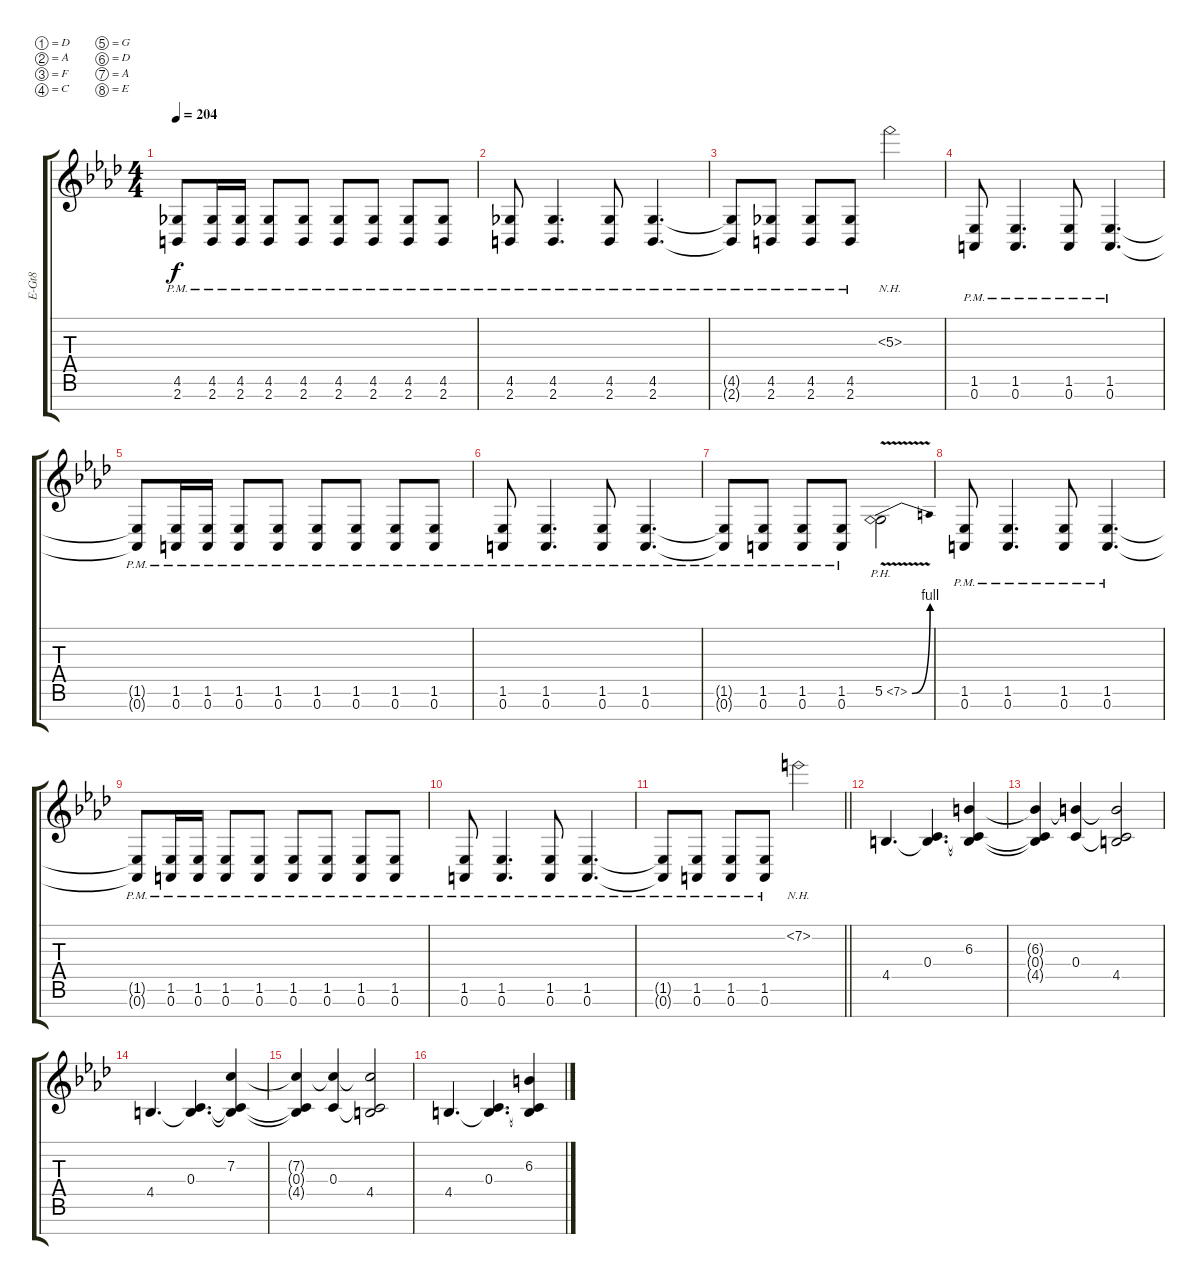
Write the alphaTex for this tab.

\bracketExtendMode groupsimilarinstruments
\otherSystemsTrackNameOrientation horizontal
\track ("Simon Girard" "E-Gt8") {instrument distortionguitar}
\staff {score tabs}
\tuning (D4 A3 F3 C3 G2 D2 A1 E1)
\ts (4 4)
\tempo 204
\clef g2
\ks ab
(4.6{pm t acc b} 2.7{pm t acc #}).8{dy f beam Up} (4.6{pm acc b} 2.7{pm acc #}).16{beam Up} (4.6{pm acc b} 2.7{pm acc #}).16{beam Up} (4.6{pm acc b} 2.7{pm acc #}).8{beam Up} (4.6{pm acc b} 2.7{pm acc #}).8{beam Up} (4.6{pm acc b} 2.7{pm acc #}).8{beam Up} (4.6{pm acc b} 2.7{pm acc #}).8{beam Up} (4.6{pm acc b} 2.7{pm acc #}).8{beam Up} (4.6{pm acc b} 2.7{pm acc #}).8{beam Up} |
(4.6{pm acc b} 2.7{pm acc #}).8{beam Up} (4.6{pm acc b} 2.7{pm acc #}).4{d beam Up} (4.6{pm acc b} 2.7{pm acc #}).8{beam Up} (4.6{pm acc b} 2.7{pm acc #}).4{d beam Up} |
(4.6{pm t acc b} 2.7{pm t acc #}).8{beam Up} (4.6{pm acc b} 2.7{pm acc #}).8{beam Up} (4.6{pm acc b} 2.7{pm acc #}).8{beam Up} (4.6{pm acc b} 2.7{pm acc #}).8{beam Up} 5.3{nh acc forcenatural}.2{beam Down} |
(1.6{pm acc forcenatural} 0.7{pm acc forcenatural}).8{beam Up} (1.6{pm acc forcenatural} 0.7{pm acc forcenatural}).4{d beam Up} (1.6{pm acc forcenatural} 0.7{pm acc forcenatural}).8{beam Up} (1.6{pm acc forcenatural} 0.7{pm acc forcenatural}).4{d beam Up} |
(1.6{pm t acc forcenatural} 0.7{pm t acc forcenatural}).8{beam Up} (1.6{pm acc forcenatural} 0.7{pm acc forcenatural}).16{beam Up} (1.6{pm acc forcenatural} 0.7{pm acc forcenatural}).16{beam Up} (1.6{pm acc forcenatural} 0.7{pm acc forcenatural}).8{beam Up} (1.6{pm acc forcenatural} 0.7{pm acc forcenatural}).8{beam Up} (1.6{pm acc forcenatural} 0.7{pm acc forcenatural}).8{beam Up} (1.6{pm acc forcenatural} 0.7{pm acc forcenatural}).8{beam Up} (1.6{pm acc forcenatural} 0.7{pm acc forcenatural}).8{beam Up} (1.6{pm acc forcenatural} 0.7{pm acc forcenatural}).8{beam Up} |
(1.6{pm acc forcenatural} 0.7{pm acc forcenatural}).8{beam Up} (1.6{pm acc forcenatural} 0.7{pm acc forcenatural}).4{d beam Up} (1.6{pm acc forcenatural} 0.7{pm acc forcenatural}).8{beam Up} (1.6{pm acc forcenatural} 0.7{pm acc forcenatural}).4{d beam Up} |
(1.6{pm t acc forcenatural} 0.7{pm t acc forcenatural}).8{beam Up} (1.6{pm acc forcenatural} 0.7{pm acc forcenatural}).8{beam Up} (1.6{pm acc forcenatural} 0.7{pm acc forcenatural}).8{beam Up} (1.6{pm acc forcenatural} 0.7{pm acc forcenatural}).8{beam Up} 5.6{be (bend 0 0 60 4) ph 2 v acc forcenatural}.2{beam Down} |
(1.6{pm acc forcenatural} 0.7{pm acc forcenatural}).8{beam Up} (1.6{pm acc forcenatural} 0.7{pm acc forcenatural}).4{d beam Up} (1.6{pm acc forcenatural} 0.7{pm acc forcenatural}).8{beam Up} (1.6{pm acc forcenatural} 0.7{pm acc forcenatural}).4{d beam Up} |
(1.6{pm t acc forcenatural} 0.7{pm t acc forcenatural}).8{beam Up} (1.6{pm acc forcenatural} 0.7{pm acc forcenatural}).16{beam Up} (1.6{pm acc forcenatural} 0.7{pm acc forcenatural}).16{beam Up} (1.6{pm acc forcenatural} 0.7{pm acc forcenatural}).8{beam Up} (1.6{pm acc forcenatural} 0.7{pm acc forcenatural}).8{beam Up} (1.6{pm acc forcenatural} 0.7{pm acc forcenatural}).8{beam Up} (1.6{pm acc forcenatural} 0.7{pm acc forcenatural}).8{beam Up} (1.6{pm acc forcenatural} 0.7{pm acc forcenatural}).8{beam Up} (1.6{pm acc forcenatural} 0.7{pm acc forcenatural}).8{beam Up} |
(1.6{pm acc forcenatural} 0.7{pm acc forcenatural}).8{beam Up} (1.6{pm acc forcenatural} 0.7{pm acc forcenatural}).4{d beam Up} (1.6{pm acc forcenatural} 0.7{pm acc forcenatural}).8{beam Up} (1.6{pm acc forcenatural} 0.7{pm acc forcenatural}).4{d beam Up} |
\barLineRight lightlight
(1.6{pm t acc forcenatural} 0.7{pm t acc forcenatural}).8{beam Up} (1.6{pm acc forcenatural} 0.7{pm acc forcenatural}).8{beam Up} (1.6{pm acc forcenatural} 0.7{pm acc forcenatural}).8{beam Up} (1.6{pm acc forcenatural} 0.7{pm acc forcenatural}).8{beam Up} 7.2{nh acc #}.2{beam Down} |
\section ("" "")
4.5{acc #}.4{d beam Up} (0.4{acc forcenatural} 4.5{t acc #}).4{d beam Up} (6.3{acc #} 4.5{t acc #} 0.4{t acc forcenatural}).4{beam Up} |
(6.3{t acc #} 0.4{t acc forcenatural} 4.5{t acc #}).4{beam Up} (0.4{acc forcenatural} 6.3{t acc #}).4{beam Up} (6.3{t acc #} 0.4{t acc forcenatural} 4.5{acc #}).2{beam Up} |
4.5{acc #}.4{d beam Up} (0.4{acc forcenatural} 4.5{t acc #}).4{d beam Up} (7.3{acc forcenatural} 4.5{t acc #} 0.4{t acc forcenatural}).4{beam Up} |
(7.3{t acc forcenatural} 0.4{t acc forcenatural} 4.5{t acc #}).4{beam Up} (0.4{acc forcenatural} 7.3{t acc forcenatural}).4{beam Up} (7.3{t acc forcenatural} 0.4{t acc forcenatural} 4.5{acc #}).2{beam Up} |
4.5{acc #}.4{d beam Up} (0.4{acc forcenatural} 4.5{t acc #}).4{d beam Up} (6.3{acc #} 4.5{t acc #} 0.4{t acc forcenatural}).4{beam Up}
